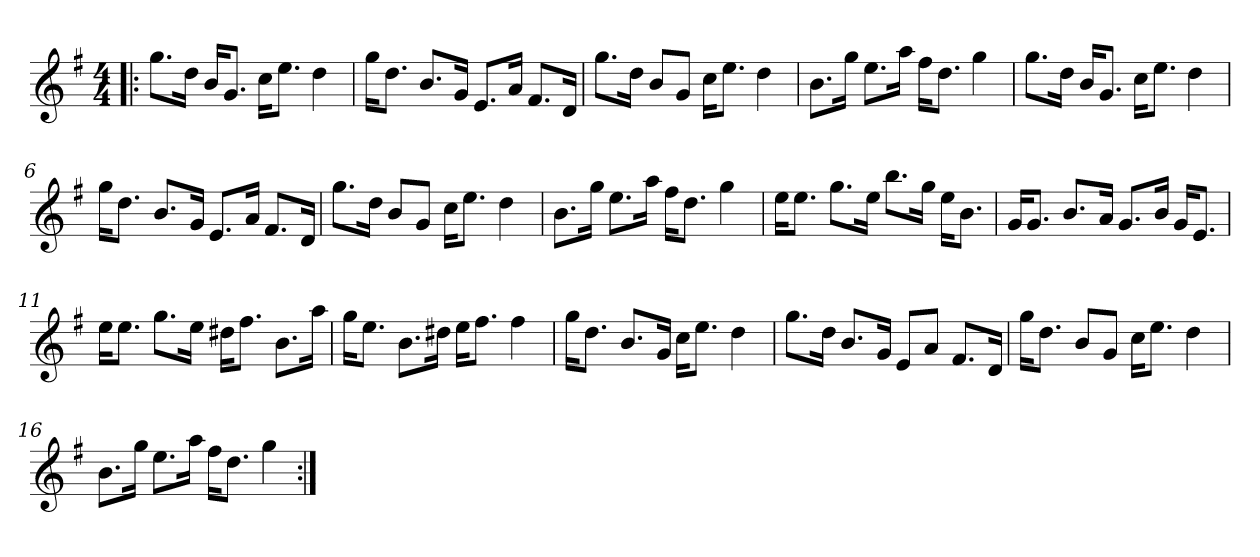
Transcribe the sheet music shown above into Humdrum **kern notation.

**kern
*part1
*staff1
*clefG2
*k[f#]
*G:
*M4/4
*MM64
=1!|:
8.gg\L
16dd\Jk
16b/KL
8.g/J
16cc\KL
8.ee\J
4dd\
=2
16gg\KL
8.dd\J
8.b/L
16g/Jk
8.e/L
16a/Jk
8.f#/L
16d/Jk
=3
8.gg\L
16dd\Jk
8b/L
8g/J
16cc\KL
8.ee\J
4dd\
=4
8.b\L
16gg\Jk
8.ee\L
16aa\Jk
16ff#\KL
8.dd\J
4gg\
=5
8.gg\L
16dd\Jk
16b/KL
8.g/J
16cc\KL
8.ee\J
4dd\
!!LO:LB:g=z
=6
16gg\KL
8.dd\J
8.b/L
16g/Jk
8.e/L
16a/Jk
8.f#/L
16d/Jk
=7
8.gg\L
16dd\Jk
8b/L
8g/J
16cc\KL
8.ee\J
4dd\
=8
8.b\L
16gg\Jk
8.ee\L
16aa\Jk
16ff#\KL
8.dd\J
4gg\
=9
16ee\KL
8.ee\J
8.gg\L
16ee\Jk
8.bb\L
16gg\Jk
16ee\KL
8.b\J
=10
16g/KL
8.g/J
8.b/L
16a/Jk
8.g/L
16b/Jk
16g/KL
8.e/J
!!LO:LB:g=z
=11
16ee\KL
8.ee\J
8.gg\L
16ee\Jk
16dd#X\KL
8.ff#\J
8.b\L
16aa\Jk
=12
16gg\KL
8.ee\J
8.b\L
16dd#X\Jk
16ee\KL
8.ff#\J
4ff#\
=13
16gg\KL
8.dd\J
8.b/L
16g/Jk
16cc\KL
8.ee\J
4dd\
=14
8.gg\L
16dd\Jk
8.b/L
16g/Jk
8e/L
8a/J
8.f#/L
16d/Jk
=15
16gg\KL
8.dd\J
8b/L
8g/J
16cc\KL
8.ee\J
4dd\
!!LO:LB:g=z
=16
8.b\L
16gg\Jk
8.ee\L
16aa\Jk
16ff#\KL
8.dd\J
4gg\
=:|!
*-
